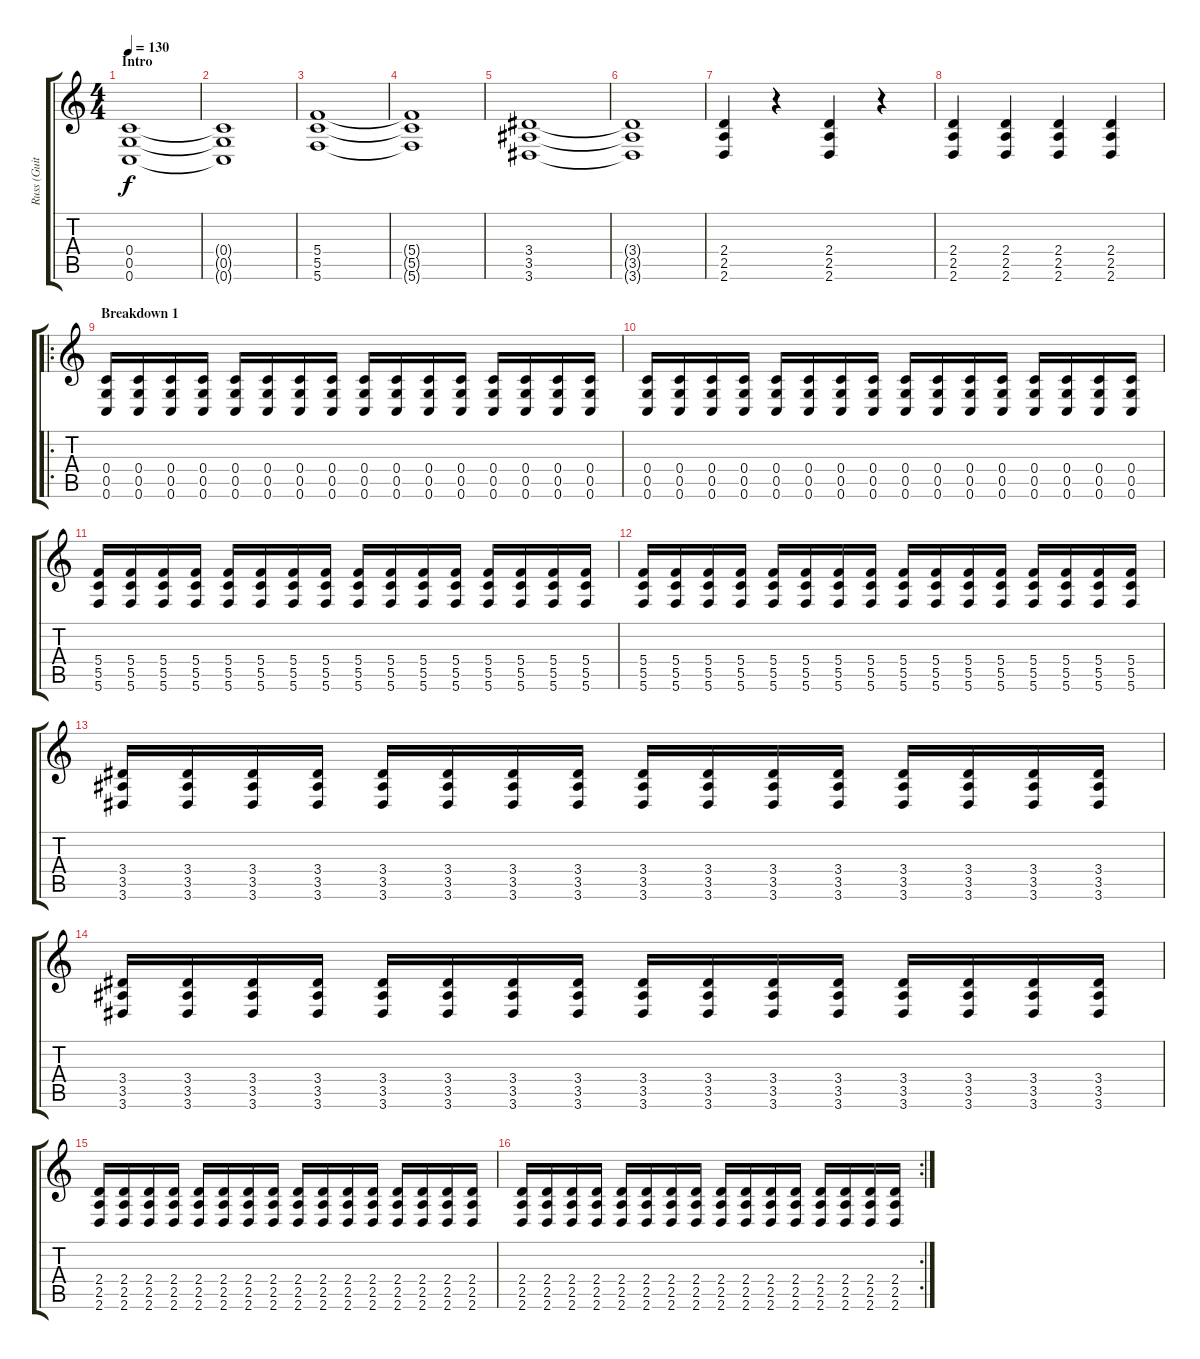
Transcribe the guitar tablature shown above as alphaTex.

\track ("Russ (Guitar 2)" "Russ (Guit") {instrument distortionguitar}
\staff {score tabs}
\tuning (D4 A3 F3 C3 G2 C2) {hide}
\ts (4 4)
\section ("" "Intro")
\tempo 130
\clef g2
\ks c
(0.4 0.5 0.6).1{dy f instrument distortionguitar} |
(0.4{t} 0.5{t} 0.6{t}).1 |
(5.4 5.5 5.6).1 |
(5.4{t} 5.5{t} 5.6{t}).1 |
(3.4 3.5 3.6).1 |
(3.4{t} 3.5{t} 3.6{t}).1 |
(2.4 2.5 2.6).4 r.4 (2.4 2.5 2.6).4 r.4 |
(2.4 2.5 2.6).4 (2.4 2.5 2.6).4 (2.4 2.5 2.6).4 (2.4 2.5 2.6).4 |
\ro
\section ("" "Breakdown 1")
(0.4 0.5 0.6).16 (0.4 0.5 0.6).16 (0.4 0.5 0.6).16 (0.4 0.5 0.6).16 (0.4 0.5 0.6).16 (0.4 0.5 0.6).16 (0.4 0.5 0.6).16 (0.4 0.5 0.6).16 (0.4 0.5 0.6).16 (0.4 0.5 0.6).16 (0.4 0.5 0.6).16 (0.4 0.5 0.6).16 (0.4 0.5 0.6).16 (0.4 0.5 0.6).16 (0.4 0.5 0.6).16 (0.4 0.5 0.6).16 |
(0.4 0.5 0.6).16 (0.4 0.5 0.6).16 (0.4 0.5 0.6).16 (0.4 0.5 0.6).16 (0.4 0.5 0.6).16 (0.4 0.5 0.6).16 (0.4 0.5 0.6).16 (0.4 0.5 0.6).16 (0.4 0.5 0.6).16 (0.4 0.5 0.6).16 (0.4 0.5 0.6).16 (0.4 0.5 0.6).16 (0.4 0.5 0.6).16 (0.4 0.5 0.6).16 (0.4 0.5 0.6).16 (0.4 0.5 0.6).16 |
(5.4 5.5 5.6).16 (5.4 5.5 5.6).16 (5.4 5.5 5.6).16 (5.4 5.5 5.6).16 (5.4 5.5 5.6).16 (5.4 5.5 5.6).16 (5.4 5.5 5.6).16 (5.4 5.5 5.6).16 (5.4 5.5 5.6).16 (5.4 5.5 5.6).16 (5.4 5.5 5.6).16 (5.4 5.5 5.6).16 (5.4 5.5 5.6).16 (5.4 5.5 5.6).16 (5.4 5.5 5.6).16 (5.4 5.5 5.6).16 |
(5.4 5.5 5.6).16 (5.4 5.5 5.6).16 (5.4 5.5 5.6).16 (5.4 5.5 5.6).16 (5.4 5.5 5.6).16 (5.4 5.5 5.6).16 (5.4 5.5 5.6).16 (5.4 5.5 5.6).16 (5.4 5.5 5.6).16 (5.4 5.5 5.6).16 (5.4 5.5 5.6).16 (5.4 5.5 5.6).16 (5.4 5.5 5.6).16 (5.4 5.5 5.6).16 (5.4 5.5 5.6).16 (5.4 5.5 5.6).16 |
(3.4 3.5 3.6).16 (3.4 3.5 3.6).16 (3.4 3.5 3.6).16 (3.4 3.5 3.6).16 (3.4 3.5 3.6).16 (3.4 3.5 3.6).16 (3.4 3.5 3.6).16 (3.4 3.5 3.6).16 (3.4 3.5 3.6).16 (3.4 3.5 3.6).16 (3.4 3.5 3.6).16 (3.4 3.5 3.6).16 (3.4 3.5 3.6).16 (3.4 3.5 3.6).16 (3.4 3.5 3.6).16 (3.4 3.5 3.6).16 |
(3.4 3.5 3.6).16 (3.4 3.5 3.6).16 (3.4 3.5 3.6).16 (3.4 3.5 3.6).16 (3.4 3.5 3.6).16 (3.4 3.5 3.6).16 (3.4 3.5 3.6).16 (3.4 3.5 3.6).16 (3.4 3.5 3.6).16 (3.4 3.5 3.6).16 (3.4 3.5 3.6).16 (3.4 3.5 3.6).16 (3.4 3.5 3.6).16 (3.4 3.5 3.6).16 (3.4 3.5 3.6).16 (3.4 3.5 3.6).16 |
(2.4 2.5 2.6).16 (2.4 2.5 2.6).16 (2.4 2.5 2.6).16 (2.4 2.5 2.6).16 (2.4 2.5 2.6).16 (2.4 2.5 2.6).16 (2.4 2.5 2.6).16 (2.4 2.5 2.6).16 (2.4 2.5 2.6).16 (2.4 2.5 2.6).16 (2.4 2.5 2.6).16 (2.4 2.5 2.6).16 (2.4 2.5 2.6).16 (2.4 2.5 2.6).16 (2.4 2.5 2.6).16 (2.4 2.5 2.6).16 |
\rc 2
(2.4 2.5 2.6).16 (2.4 2.5 2.6).16 (2.4 2.5 2.6).16 (2.4 2.5 2.6).16 (2.4 2.5 2.6).16 (2.4 2.5 2.6).16 (2.4 2.5 2.6).16 (2.4 2.5 2.6).16 (2.4 2.5 2.6).16 (2.4 2.5 2.6).16 (2.4 2.5 2.6).16 (2.4 2.5 2.6).16 (2.4 2.5 2.6).16 (2.4 2.5 2.6).16 (2.4 2.5 2.6).16 (2.4 2.5 2.6).16
